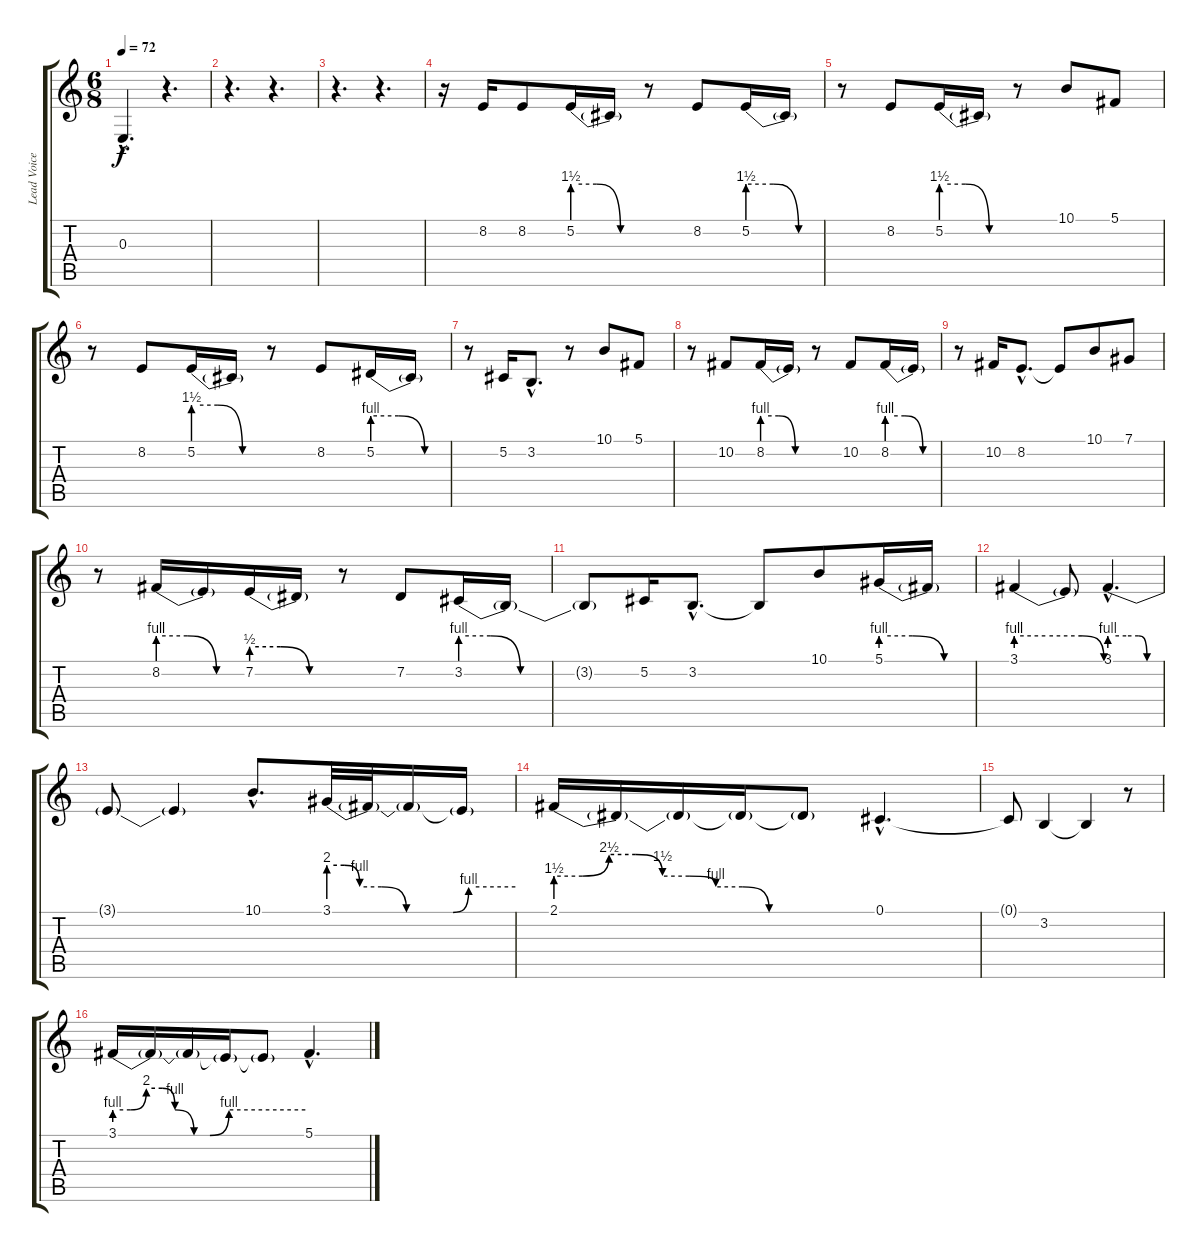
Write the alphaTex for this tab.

\track ("Lead Voice" "Lead Voice") {instrument lead2sawtooth}
\staff {score tabs}
\tuning (Db4 Ab3 E3 B2 Gb2 Db2) {hide}
\ts (6 8)
\tempo 72
\clef g2
\ks c
0.3{hac}.4{d dy f} r.4{d} |
r.4{d} r.4{d} |
r.4{d} r.4{d} |
r.16 8.2.16 8.2.8 5.2{be (custom 0 6 20 6 40 0 60 0)}.16 5.2{t}.16 r.8 8.2.8 5.2{be (custom 0 6 20 6 40 0 60 0)}.16 5.2{t}.16 |
r.8 8.2.8 5.2{be (custom 0 6 20 6 40 0 60 0)}.16 5.2{t}.16 r.8 10.1.8 5.1.8 |
r.8 8.2.8 5.2{be (custom 0 6 20 6 40 0 60 0)}.16 5.2{t}.16 r.8 8.2.8 5.2{be (custom 0 4 20 4 40 0 60 0)}.16 5.2{t}.16 |
r.8 5.2.16 3.2{hac}.8{d} r.8 10.1.8 5.1.8 |
r.8 10.2.8 8.2{be (custom 0 4 20 4 40 0 60 0)}.16 8.2{t}.16 r.8 10.2.8 8.2{be (custom 0 4 20 4 40 0 60 0)}.16 8.2{t}.16 |
r.8 10.2.16 8.2{hac}.8{d} 8.2{t}.8 10.1.8 7.1.8 |
r.8 8.2{be (custom 0 4 20 4 40 0 60 0)}.16 8.2{t}.16 7.2{be (custom 0 2 20 2 40 0 60 0)}.16 7.2{t}.16 r.8 7.2.8 3.2{be (custom 0 4 10 4 20 0 40 0 60 0)}.16 3.2{t}.16 |
3.2{t}.8 5.2.16 3.2{hac}.8{d} 3.2{t}.8 10.1.8 5.1{be (custom 0 4 20 4 40 0 60 0)}.16 5.1{t}.16 |
3.1{be (custom 0 4 20 4 40 4 45 4 60 0)}.4 3.1{t}.8 3.1{be (custom 0 4 20 4 35 4 45 0 60 0) hac}.4{d} |
3.1{t}.8 3.1{t}.4 10.1{hac}.8{d} 3.1{be (custom 0 8 5 8 10 4 17 4 25 0 40 0 45 4 60 4)}.32 3.1{t}.32 3.1{t}.16 3.1{t}.16 |
2.1{be (custom 0 6 5 6 10 10 15 10 20 6 25 6 30 4 35 4 40 0 60 0)}.16 2.1{t}.16 2.1{t}.16 2.1{t}.16 2.1{t}.8 0.1{hac}.4{d} |
0.1{t}.8 3.2.4 3.2{t}.4 r.8 |
3.1{be (custom 0 4 5 4 10 8 15 8 19 4 25 0 30 0 36 4 60 4)}.16 3.1{t}.16 3.1{t}.16 3.1{t}.16 3.1{t}.8 5.1{hac}.4{d}
